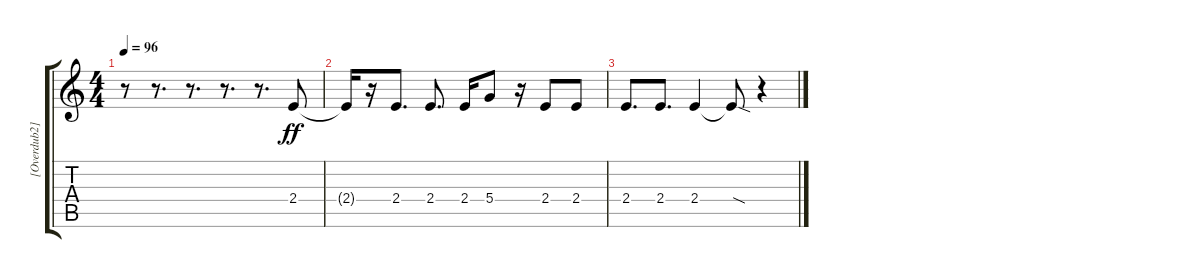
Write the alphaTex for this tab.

\track ("[Overdub2]" "[Overdub2]") {instrument distortionguitar}
\staff {score tabs}
\tuning (E4 B3 G3 D3 A2 E2) {hide}
\ts (4 4)
\tempo 96
\clef g2
\ks c
r.8{dy ff volume 12 balance 1} r.8{d} r.8{d} r.8{d} r.8{d} 2.4.8 |
2.4{t}.16 r.16 2.4.8{d} 2.4.8{d} 2.4.16 5.4.8 r.16 2.4.8 2.4.8 |
2.4.8{d} 2.4.8{d} 2.4.4 2.4{sod t}.8 r.4
